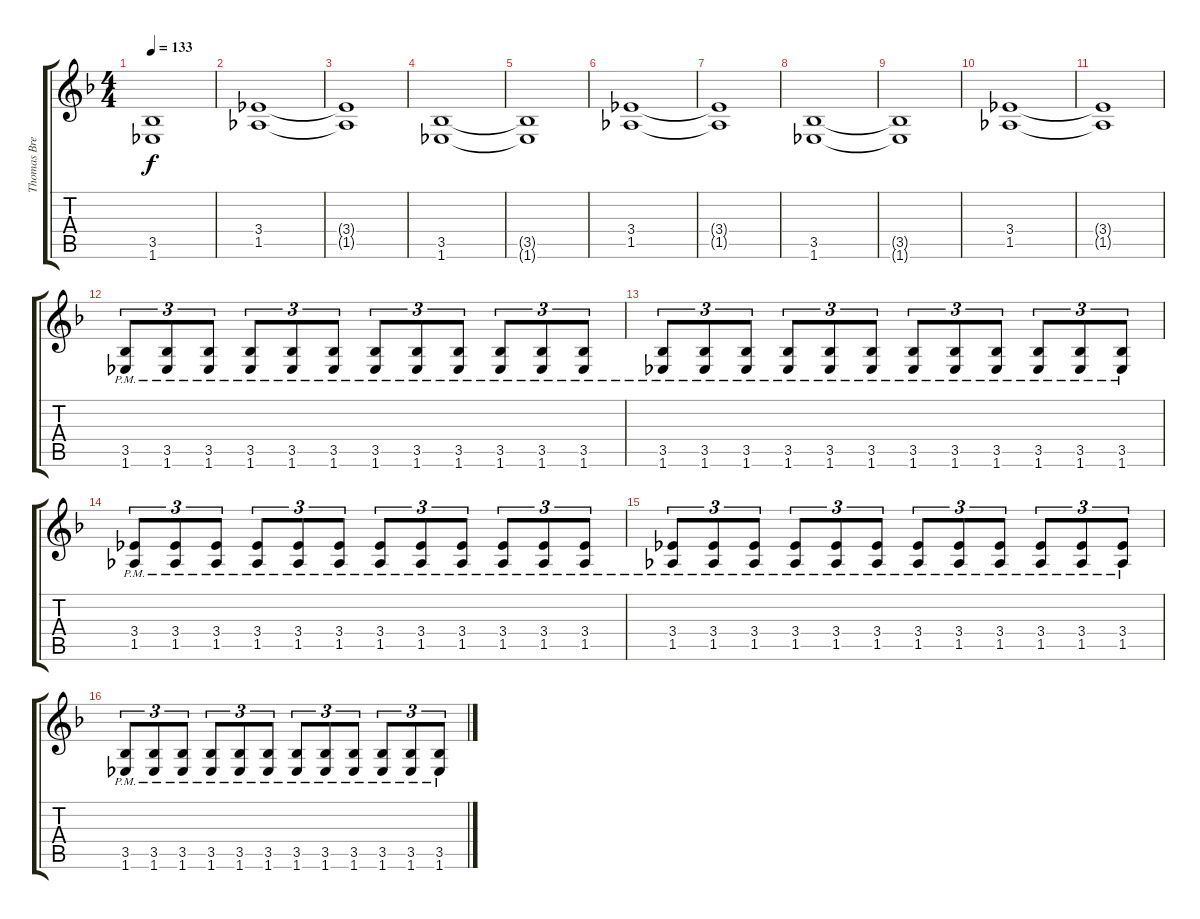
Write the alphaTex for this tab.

\track ("Thomas Bredahl" "Thomas Bre") {instrument distortionguitar}
\staff {score tabs}
\tuning (D4 A3 F3 C3 G2 D2) {hide}
\ts (4 4)
\tempo 133
\clef g2
\ks f
(3.5{t} 1.6{t}).1{dy f} |
(3.4 1.5).1 |
(3.4{t} 1.5{t}).1 |
(3.5 1.6).1 |
(3.5{t} 1.6{t}).1 |
(3.4 1.5).1 |
(3.4{t} 1.5{t}).1 |
(3.5 1.6).1 |
(3.5{t} 1.6{t}).1 |
(3.4 1.5).1 |
(3.4{t} 1.5{t}).1 |
(3.5{pm} 1.6{pm}).8{tu (3 2)} (3.5{pm} 1.6{pm}).8{tu (3 2)} (3.5{pm} 1.6{pm}).8{tu (3 2)} (3.5{pm} 1.6{pm}).8{tu (3 2)} (3.5{pm} 1.6{pm}).8{tu (3 2)} (3.5{pm} 1.6{pm}).8{tu (3 2)} (3.5{pm} 1.6{pm}).8{tu (3 2)} (3.5{pm} 1.6{pm}).8{tu (3 2)} (3.5{pm} 1.6{pm}).8{tu (3 2)} (3.5{pm} 1.6{pm}).8{tu (3 2)} (3.5{pm} 1.6{pm}).8{tu (3 2)} (3.5{pm} 1.6{pm}).8{tu (3 2)} |
(3.5{pm} 1.6{pm}).8{tu (3 2)} (3.5{pm} 1.6{pm}).8{tu (3 2)} (3.5{pm} 1.6{pm}).8{tu (3 2)} (3.5{pm} 1.6{pm}).8{tu (3 2)} (3.5{pm} 1.6{pm}).8{tu (3 2)} (3.5{pm} 1.6{pm}).8{tu (3 2)} (3.5{pm} 1.6{pm}).8{tu (3 2)} (3.5{pm} 1.6{pm}).8{tu (3 2)} (3.5{pm} 1.6{pm}).8{tu (3 2)} (3.5{pm} 1.6{pm}).8{tu (3 2)} (3.5{pm} 1.6{pm}).8{tu (3 2)} (3.5{pm} 1.6{pm}).8{tu (3 2)} |
(3.4{pm} 1.5{pm}).8{tu (3 2)} (3.4{pm} 1.5{pm}).8{tu (3 2)} (3.4{pm} 1.5{pm}).8{tu (3 2)} (3.4{pm} 1.5{pm}).8{tu (3 2)} (3.4{pm} 1.5{pm}).8{tu (3 2)} (3.4{pm} 1.5{pm}).8{tu (3 2)} (3.4{pm} 1.5{pm}).8{tu (3 2)} (3.4{pm} 1.5{pm}).8{tu (3 2)} (3.4{pm} 1.5{pm}).8{tu (3 2)} (3.4{pm} 1.5{pm}).8{tu (3 2)} (3.4{pm} 1.5{pm}).8{tu (3 2)} (3.4{pm} 1.5{pm}).8{tu (3 2)} |
(3.4{pm} 1.5{pm}).8{tu (3 2)} (3.4{pm} 1.5{pm}).8{tu (3 2)} (3.4{pm} 1.5{pm}).8{tu (3 2)} (3.4{pm} 1.5{pm}).8{tu (3 2)} (3.4{pm} 1.5{pm}).8{tu (3 2)} (3.4{pm} 1.5{pm}).8{tu (3 2)} (3.4{pm} 1.5{pm}).8{tu (3 2)} (3.4{pm} 1.5{pm}).8{tu (3 2)} (3.4{pm} 1.5{pm}).8{tu (3 2)} (3.4{pm} 1.5{pm}).8{tu (3 2)} (3.4{pm} 1.5{pm}).8{tu (3 2)} (3.4{pm} 1.5{pm}).8{tu (3 2)} |
(3.5{pm} 1.6{pm}).8{tu (3 2)} (3.5{pm} 1.6{pm}).8{tu (3 2)} (3.5{pm} 1.6{pm}).8{tu (3 2)} (3.5{pm} 1.6{pm}).8{tu (3 2)} (3.5{pm} 1.6{pm}).8{tu (3 2)} (3.5{pm} 1.6{pm}).8{tu (3 2)} (3.5{pm} 1.6{pm}).8{tu (3 2)} (3.5{pm} 1.6{pm}).8{tu (3 2)} (3.5{pm} 1.6{pm}).8{tu (3 2)} (3.5{pm} 1.6{pm}).8{tu (3 2)} (3.5{pm} 1.6{pm}).8{tu (3 2)} (3.5{pm} 1.6{pm}).8{tu (3 2)}
